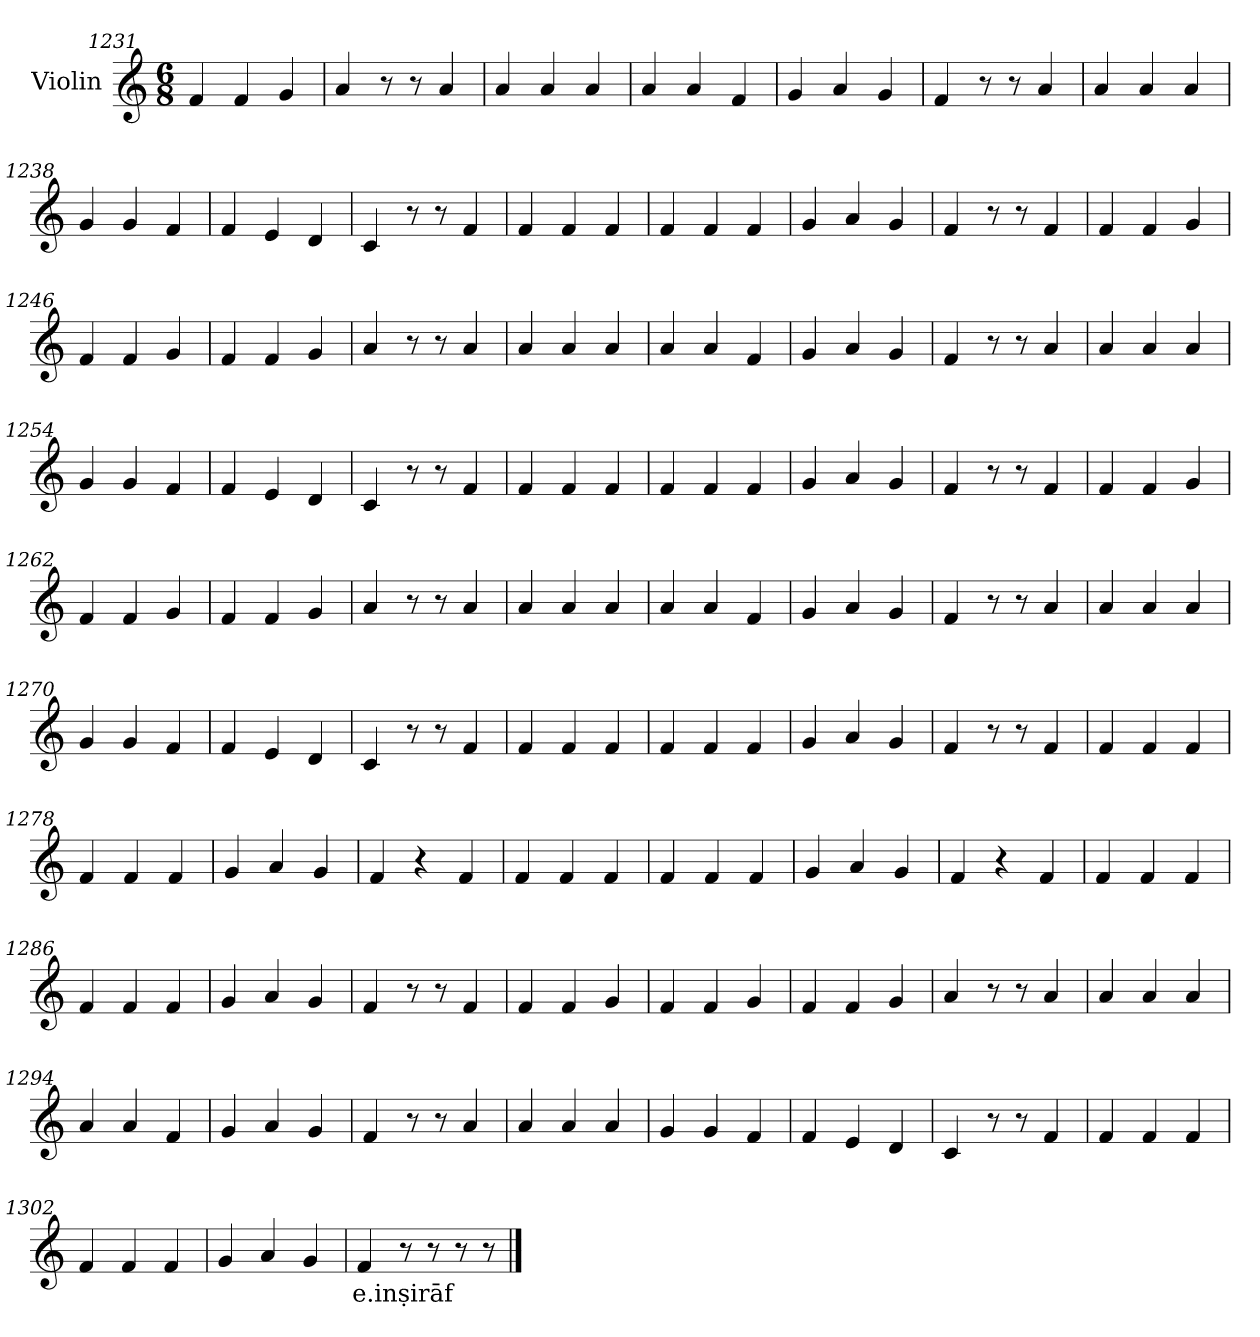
**kern	**text
*part1	*part1
*staff1	*staff1
*I"Violin	*
*clefG2	*
*k[]	*
*M6/8	*
=1231	=1231
4f/	.
4f/	.
4g/	.
=1232	=1232
4a/	.
8r	.
8r	.
4a/	.
=1233	=1233
4a/	.
4a/	.
4a/	.
=1234	=1234
4a/	.
4a/	.
4f/	.
=1235	=1235
4g/	.
4a/	.
4g/	.
=1236	=1236
4f/	.
8r	.
8r	.
4a/	.
!!LO:LB:g=z
=1237	=1237
4a/	.
4a/	.
4a/	.
=1238	=1238
4g/	.
4g/	.
4f/	.
=1239	=1239
4f/	.
4e/	.
4d/	.
=1240	=1240
4c/	.
8r	.
8r	.
4f/	.
=1241	=1241
4f/	.
4f/	.
4f/	.
=1242	=1242
4f/	.
4f/	.
4f/	.
=1243	=1243
4g/	.
4a/	.
4g/	.
!!LO:LB:g=z
=1244	=1244
4f/	.
8r	.
8r	.
4f/	.
=1245	=1245
4f/	.
4f/	.
4g/	.
=1246	=1246
4f/	.
4f/	.
4g/	.
=1247	=1247
4f/	.
4f/	.
4g/	.
=1248	=1248
4a/	.
8r	.
8r	.
4a/	.
=1249	=1249
4a/	.
4a/	.
4a/	.
=1250	=1250
4a/	.
4a/	.
4f/	.
!!LO:LB:g=z
=1251	=1251
4g/	.
4a/	.
4g/	.
=1252	=1252
4f/	.
8r	.
8r	.
4a/	.
=1253	=1253
4a/	.
4a/	.
4a/	.
=1254	=1254
4g/	.
4g/	.
4f/	.
=1255	=1255
4f/	.
4e/	.
4d/	.
=1256	=1256
4c/	.
8r	.
8r	.
4f/	.
=1257	=1257
4f/	.
4f/	.
4f/	.
!!LO:LB:g=z
=1258	=1258
4f/	.
4f/	.
4f/	.
=1259	=1259
4g/	.
4a/	.
4g/	.
=1260	=1260
4f/	.
8r	.
8r	.
4f/	.
=1261	=1261
4f/	.
4f/	.
4g/	.
=1262	=1262
4f/	.
4f/	.
4g/	.
=1263	=1263
4f/	.
4f/	.
4g/	.
=1264	=1264
4a/	.
8r	.
8r	.
4a/	.
!!LO:PB:g=z
=1265	=1265
4a/	.
4a/	.
4a/	.
=1266	=1266
4a/	.
4a/	.
4f/	.
=1267	=1267
4g/	.
4a/	.
4g/	.
=1268	=1268
4f/	.
8r	.
8r	.
4a/	.
=1269	=1269
4a/	.
4a/	.
4a/	.
=1270	=1270
4g/	.
4g/	.
4f/	.
=1271	=1271
4f/	.
4e/	.
4d/	.
!!LO:LB:g=z
=1272	=1272
4c/	.
8r	.
8r	.
4f/	.
=1273	=1273
4f/	.
4f/	.
4f/	.
=1274	=1274
4f/	.
4f/	.
4f/	.
=1275	=1275
4g/	.
4a/	.
4g/	.
=1276	=1276
4f/	.
8r	.
8r	.
4f/	.
=1277	=1277
4f/	.
4f/	.
4f/	.
=1278	=1278
4f/	.
4f/	.
4f/	.
!!LO:LB:g=z
=1279	=1279
4g/	.
4a/	.
4g/	.
=1280	=1280
4f/	.
4r	.
4f/	.
=1281	=1281
4f/	.
4f/	.
4f/	.
=1282	=1282
4f/	.
4f/	.
4f/	.
=1283	=1283
4g/	.
4a/	.
4g/	.
=1284	=1284
4f/	.
4r	.
4f/	.
=1285	=1285
4f/	.
4f/	.
4f/	.
!!LO:LB:g=z
=1286	=1286
4f/	.
4f/	.
4f/	.
=1287	=1287
4g/	.
4a/	.
4g/	.
=1288	=1288
4f/	.
8r	.
8r	.
4f/	.
=1289	=1289
4f/	.
4f/	.
4g/	.
=1290	=1290
4f/	.
4f/	.
4g/	.
=1291	=1291
4f/	.
4f/	.
4g/	.
=1292	=1292
4a/	.
8r	.
8r	.
4a/	.
!!LO:LB:g=z
=1293	=1293
4a/	.
4a/	.
4a/	.
=1294	=1294
4a/	.
4a/	.
4f/	.
=1295	=1295
4g/	.
4a/	.
4g/	.
=1296	=1296
4f/	.
8r	.
8r	.
4a/	.
=1297	=1297
4a/	.
4a/	.
4a/	.
=1298	=1298
4g/	.
4g/	.
4f/	.
=1299	=1299
4f/	.
4e/	.
4d/	.
!!LO:LB:g=z
=1300	=1300
4c/	.
8r	.
8r	.
4f/	.
=1301	=1301
4f/	.
4f/	.
4f/	.
=1302	=1302
4f/	.
4f/	.
4f/	.
=1303	=1303
4g/	.
4a/	.
4g/	.
=1304	=1304
!	!LO:LY:b
4f/	e.inṣirāf
8r	.
8r	.
8r	.
8r	.
==	==
*-	*-
